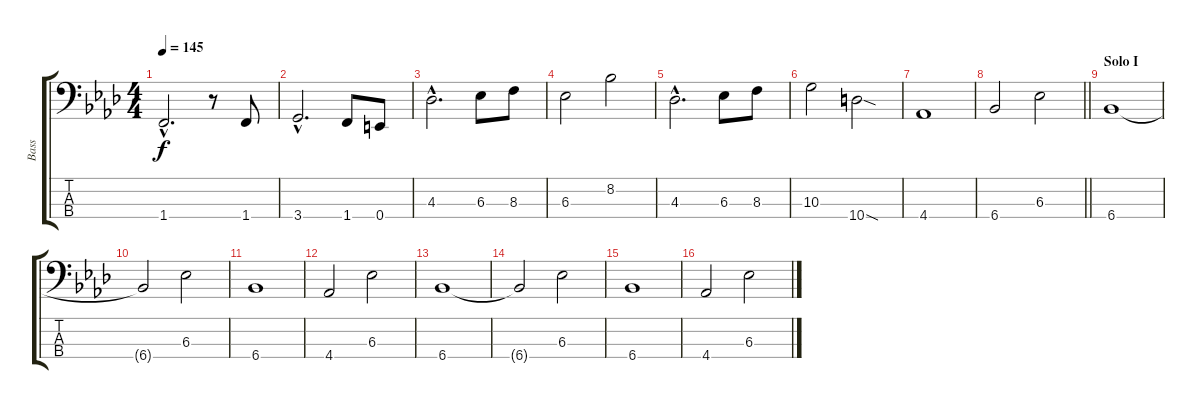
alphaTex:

\track ("Bass" "Bass") {instrument electricbassfinger}
\staff {score tabs}
\tuning (G2 D2 A1 E1) {hide}
\ts (4 4)
\tempo 145
\clef f4
\ks ab
1.4{hac}.2{d dy f} r.8 1.4.8 |
3.4{hac}.2{d} 1.4.8 0.4.8 |
4.3{hac}.2{d} 6.3.8 8.3.8 |
6.3.2 8.2.2 |
4.3{hac}.2{d} 6.3.8 8.3.8 |
10.3.2 10.4{sod}.2 |
4.4.1 |
\barLineRight lightlight
6.4.2 6.3.2 |
\section ("" "Solo I")
6.4.1 |
6.4{t}.2 6.3.2 |
6.4.1 |
4.4.2 6.3.2 |
6.4.1 |
6.4{t}.2 6.3.2 |
6.4.1 |
4.4.2 6.3.2
